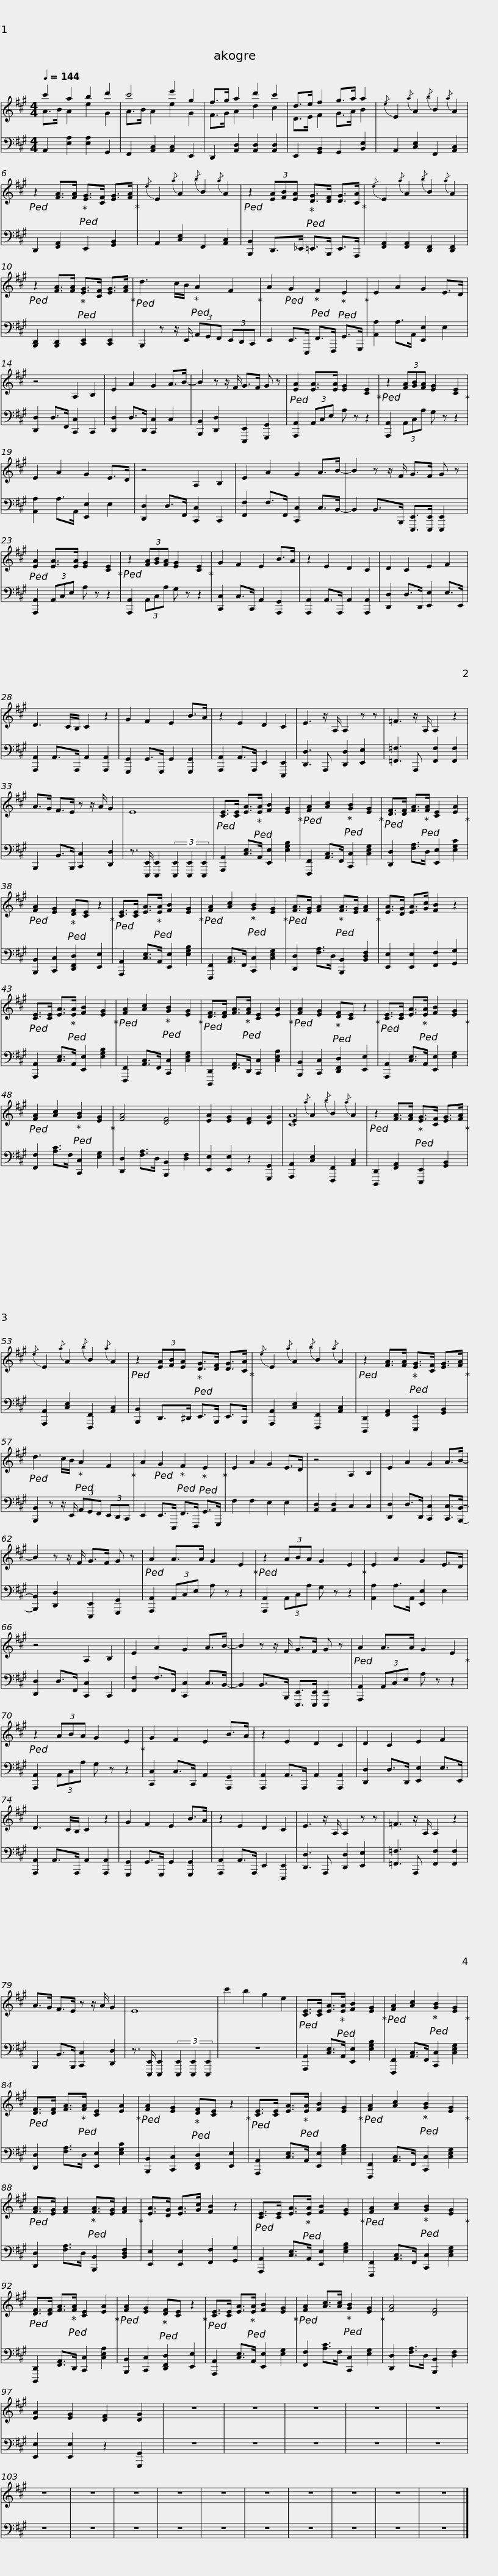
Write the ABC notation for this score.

X:1
%%score { ( 1 2 ) | 3 }
L:1/8
Q:1/4=144
M:4/4
I:linebreak $
K:A
V:1 treble
V:2 treble
V:3 bass
V:1
 c'2 a2 b2 d'2 | c'4 e'2 g2 | f>g a2 d'2 c'2 | d>e f2 g>a a2 |{/e} E2{/a} A2{/b} B2{/a} A2 |$ %5
!ped! z2 [FA]>[FA]!ped-up!!ped! [EG]>[CF] [EG]>[FA]!ped-up! |{/e} E2{/a} A2{/b} B2{/a} A2 |!ped! z2 (3[EA][FB][EA]!ped-up!!ped! [DG]>[DF] [DG]>[CA]!ped-up! |{/e} E2{/a} A2{/b} B2{/a} A2 |$!ped! z2 [FA]>[FA]!ped-up!!ped! [EG]>[CF] [EG]>[FA]!ped-up! | %10
!ped! d3 c/B/!ped-up!!ped! A2 F2!ped-up! | A2!ped! G2!ped-up!!ped! F2!ped-up!!ped! E2!ped-up! | E2 A2 G2 E>D | z4 A,2 B,2 |$ E2 A2 G2 A>B- | %15
 B2 z z/ F/ G>F G z |!ped! [EA]2 [EA]>[EA] [EG]2 [CE]2!ped-up! |!ped! z2 (3[FA][GB][FA] [EG]2 [CE]2!ped-up! | E2 A2 G2 E>D |$ z4 A,2 B,2 | %20
 E2 A2 G2 A>B- | B2 z z/ F/ G>F G z |!ped! [EA]2 [EA]>[EA] [EG]2 [CE]2!ped-up! |!ped! z2 (3[FA][GB][FA] [EG]2 [CE]2!ped-up! |$ G2 F2 E2 B>A | %25
 z2 E2 D2 C2 | D2 C2 E2 F2 | D3 C/B,/ C2 z2 | G2 F2 E2 B>A | z2 E2 D2 C2 |$ %30
 E3 z/ A,/ A,2 z z | =F3 z/ A,/ A,2 z2 | A>G F>E z z/ A/ G2 | E8 |!ped! [CE]>[CE] [EA]>!ped-up!!ped![EA] [FB]2 [EG]2!ped-up! |$ %35
!ped! [FA]2 [Ac]2!ped-up!!ped! [GB]2 [EG]2!ped-up! |!ped! [DF]>[DF] [FA]>!ped-up!!ped![FA] [CE]2 [EA]2!ped-up! |!ped! [FA]2 [EG]2!ped-up!!ped! [DF][CE] z2!ped-up! |!ped! [CE]>[CE] [EA]>!ped-up!!ped![EA] [FB]2 [EG]2!ped-up! |!ped! [FA]2 [Ac]2!ped-up!!ped! [GB]2 [EG]2!ped-up! | %40
!ped! [FA]>[EG] [FA]2!ped-up!!ped! [FA]>[EG] [FA]2!ped-up! |$ [EA]>[DG] [EA]>[Gc] [FB]2 z2 |!ped! [CE]>[CE] [EA]>!ped-up!!ped![EA] [FB]2 [EG]2!ped-up! |!ped! [FA]2 [Ac]2!ped-up!!ped! [GB]2 [EG]2!ped-up! |!ped! [DF]>[DF] [FA]>!ped-up!!ped![FA] [CE]2 [EA]2!ped-up! | %45
!ped! [FA]2 [EG]2!ped-up!!ped! [DF][CE] z2!ped-up! |!ped! [CE]>[CE] [EA]>!ped-up!!ped![EA] [FB]2 [EG]2!ped-up! |$!ped! [FA]2 [Ac]2!ped-up!!ped! [GB]2 [EG]2!ped-up! | [FA]4 [DF]4 | [EA]2 [EG]2 [DF]2 [DG]2 | %50
 E2{/a} A2{/b} B2{/a} A2 |!ped! z2 [FA]>[FA]!ped-up!!ped! [EG]>[CF] [EG]>[FA]!ped-up! |{/e} E2{/a} A2{/b} B2{/a} A2 |$!ped! z2 (3[EA][FB][EA]!ped-up!!ped! [DG]>[DF] [DG]>[CA]!ped-up! |{/e} E2{/a} A2{/b} B2{/a} A2 | %55
!ped! z2 [FA]>[FA]!ped-up!!ped! [EG]>[CF] [EG]>[FA]!ped-up! |!ped! d3 c/B/!ped-up!!ped! A2 F2!ped-up! |$ A2!ped! G2!ped-up!!ped! F2!ped-up!!ped! E2!ped-up! | E2 A2 G2 E>D | z4 A,2 B,2 | %60
 E2 A2 G2 A>B- | B2 z z/ F/ G>F G z |$!ped! A2 A>A G2 E2!ped-up! |!ped! z2 (3ABA G2 E2!ped-up! | E2 A2 G2 E>D | %65
 z4 A,2 B,2 | E2 A2 G2 A>B- |$ B2 z z/ F/ G>F G z |!ped! A2 A>A G2 E2!ped-up! |!ped! z2 (3ABA G2 E2!ped-up! | %70
 G2 F2 E2 B>A | z2 E2 D2 C2 |$ D2 C2 E2 F2 | D3 C/B,/ C2 z2 | G2 F2 E2 B>A | %75
 z2 E2 D2 C2 | E3 z/ A,/ A,2 z z | =F3 z/ A,/ A,2 z2 |$ A>G F>E z z/ A/ G2 | E8 | %80
 c'2 b2 g2 e2 |!ped! [CE]>[CE] [EA]>!ped-up!!ped![EA] [FB]2 [EG]2!ped-up! |!ped! [FA]2 [Ac]2!ped-up!!ped! [GB]2 [EG]2!ped-up! |$!ped! [DF]>[DF] [FA]>!ped-up!!ped![FA] [CE]2 [EA]2!ped-up! |!ped! [FA]2 [EG]2!ped-up!!ped! [DF][CE] z2!ped-up! | %85
!ped! [CE]>[CE] [EA]>!ped-up!!ped![EA] [FB]2 [EG]2!ped-up! |!ped! [FA]2 [Ac]2!ped-up!!ped! [GB]2 [EG]2!ped-up! |!ped! [FA]>[EG] [FA]2!ped-up!!ped! [FA]>[EG] [FA]2!ped-up! | [EA]>[DG] [EA]>[Gc] [FB]2 z2 |$!ped! [CE]>[CE] [EA]>!ped-up!!ped![EA] [FB]2 [EG]2!ped-up! | %90
!ped! [FA]2 [Ac]2!ped-up!!ped! [GB]2 [EG]2!ped-up! |!ped! [DF]>[DF] [FA]>!ped-up!!ped![FA] [CE]2 [EA]2!ped-up! |!ped! [FA]2 [EG]2!ped-up!!ped! [DF][CE] z2!ped-up! |!ped! [CE]>[CE] [EA]>!ped-up!!ped![EA] [FB]2 [EG]2!ped-up! |!ped! [FA]2 [Ac]>[Ac]!ped-up!!ped! [GB]2 [EG]2!ped-up! |$ %95
 [FA]4 [DF]4 | [EA]2 [EG]2 [DF]2 [DG]2 | z8 | z8 | z8 | %100
 z8 | z8 | z8 | z8 | z8 | %105
 z8 | z8 | z8 | z8 | z8 |$ %110
 z8 | z8 |] %112
V:2
 A>B A2 e2 G2 | A>B A2 e2 G2 | F>G A2 d2 c2 | D>E F2 G>A B2 | x8 |$ %5
 x8 | x8 | x8 | x8 |$ x8 | %10
 x8 | x8 | x8 | x8 |$ x8 | %15
 x8 | x8 | x8 | x8 |$ x8 | %20
 x8 | x8 | x8 | x8 |$ x8 | %25
 x8 | x8 | x8 | x8 | x8 |$ %30
 x8 | x8 | x8 | x8 | x8 |$ %35
 x8 | x8 | x8 | x8 | x8 | %40
 x8 |$ x8 | x8 | x8 | x8 | %45
 x8 | x8 |$ x8 | x8 | x8 | %50
 [CA]8 | x8 | x8 |$ x8 | x8 | %55
 x8 | x8 |$ x8 | x8 | x8 | %60
 x8 | x8 |$ x8 | x8 | x8 | %65
 x8 | x8 |$ x8 | x8 | x8 | %70
 x8 | x8 |$ x8 | x8 | x8 | %75
 x8 | x8 | x8 |$ x8 | x8 | %80
 x8 | x8 | x8 |$ x8 | x8 | %85
 x8 | x8 | x8 | x8 |$ x8 | %90
 x8 | x8 | x8 | x8 | x8 |$ %95
 x8 | x8 | x8 | x8 | x8 | %100
 x8 | x8 | x8 | x8 | x8 | %105
 x8 | x8 | x8 | x8 | x8 |$ %110
 x8 | x8 |] %112
V:3
 A,,2 [E,A,]2 [E,A,]2 G,,2 | F,,2 [A,,C,]2 [A,,C,]2 E,,2 | D,,2 [A,,D,]2 [A,,D,]2 [A,,D,]2 | E,,2 [G,,B,,]2 G,,2 [B,,E,]2 | A,,2 [C,E,]2 F,,2 [A,,C,]2 |$ %5
 D,,2 [F,,A,,]2 E,,2 [G,,B,,]2 | A,,2 [C,E,]2 F,,2 [A,,C,]2 | [B,,,B,,]2 D,,>_E,, =E,,>B,,, E,,>A,,, | [F,,A,,]2 [F,,A,,]2 [D,,F,,]2 [D,,F,,]2 |$ [B,,,D,,]2 [B,,,D,,]2 [C,,E,,]2 [C,,E,,]2 | %10
 B,,,2 z z/ E,,/ (3A,,G,,F,, (3E,,D,,C,, | E,,2 E,,>E,,, F,,>F,,, G,,>G,,, | [A,,A,]2 A,>A,, [E,,E,]2 E,2 | [D,,D,]2 D,>F,, [C,,C,]2 C,,2 |$ [D,,D,]2 D,>D,, [C,,C,]2 C,2 | %15
 [B,,,B,,]2 [D,,D,]2 [E,,,E,,]2 [G,,,G,,]2 | [A,,,A,,]2 (3A,,C,E, A, z z2 | [A,,,A,,]2 (3A,,C,A, G, z z2 | [A,,A,]2 A,>A,, [E,,E,]2 E,2 |$ [D,,D,]2 D,>F,, [C,,C,]2 C,,2 | %20
 [F,,F,]2 F,>F,, [C,,C,]2 C,>B,,- | B,,2 B,,>B,,, [E,,,E,,]>[E,,,E,,] [E,,,E,,]2 | [A,,,A,,]2 (3A,,C,E, A, z z2 | [A,,,A,,]2 (3A,,C,A, G, z z2 |$ [C,,C,]2 C,>C,, A,,2 [A,,,G,,]2 | %25
 [A,,,A,,]2 A,,>A,,, A,,2 [A,,,A,,]2 | [D,,D,]2 D,>D,, [E,,E,]2 E,>E,, | [A,,,A,,]2 A,,>A,,, A,,2 [A,,,A,,]2 | [G,,,G,,]2 G,,>G,,, G,,2 [G,,,G,,]2 | [A,,,A,,]2 A,,>A,,, E,,2 [E,,,E,,]2 |$ %30
 [D,,D,]3 A,,, [D,,D,]2 [E,,E,]2 | [=F,,=F,]3 A,,, [F,,F,]2 [F,,F,]2 | B,,,2 B,,>B,,, [C,,C,]2 [D,,D,]2 | z3/2 [E,,,E,,]/ [E,,,E,,]2 (3[E,,,E,,]2 [E,,,E,,]2 [E,,,E,,]2 | [A,,,A,,]2 [C,E,]>A,, [E,,E,]2 [E,G,B,]2 |$ %35
 [F,,,F,,]2 [A,,C,]>F,, [C,,C,]2 [C,E,G,]2 | [D,,D,]2 [F,A,]>D, [E,,E,]2 [E,G,C]2 | [B,,,B,,]2 [C,,C,]2 [D,,F,,D,]2 [E,,E,]2 | [A,,,A,,]2 [C,E,]>A,, [E,,E,]2 [E,G,B,]2 | [F,,,F,,]2 [A,,C,]>F,, [C,,C,]2 [C,E,G,]2 | %40
 [D,,D,]2 [F,A,]>D, [B,,,B,,]2 [B,,D,F,]2 |$ [E,,E,]2 [E,,E,]2 [F,,F,]2 [G,,G,]2 | [A,,,A,,]2 [C,E,]>A,, [E,,E,]2 [E,G,B,]2 | [F,,,F,,]2 [A,,C,]>F,, [C,,C,]2 [C,E,G,]2 | [D,,,D,,]2 [F,,A,,]>D,, [C,,C,]2 [C,E,A,]2 | %45
 [B,,,B,,]2 [C,,C,]2 [D,,F,,D,]2 [E,,E,]2 | [A,,,A,,]2 [C,E,]>A,, [E,,E,]2 [E,G,]2 |$ [F,,F,]2 [A,C]>F, [C,,C,]2 [E,G,]2 | [D,,D,]2 [F,A,]>D, [B,,,B,,]2 [D,F,]2 | [E,,E,]2 [E,,E,]2 z2 [G,,,G,,]2 | %50
 [A,,,A,,]2 [C,E,]2 [F,,,F,,]2 [A,,C,]2 | [D,,,D,,]2 [F,,A,,]2 [E,,,E,,]2 [G,,B,,]2 | [A,,,A,,]2 [C,E,]2 [F,,,F,,]2 [A,,C,]2 |$ [B,,,B,,]2 D,,>^D,, E,,>B,,, E,,>B,,, | [A,,,A,,]2 [C,E,]2 [F,,,F,,]2 [A,,C,]2 | %55
 [D,,,D,,]2 [F,,A,,]2 [E,,,E,,]2 [G,,B,,]2 | [B,,,B,,]2 z z/ E,,/ (3A,,G,,F,, (3E,,D,,C,, |$ E,,2 E,,>E,,, F,,>F,,, G,,>G,,, | F,2 F,2 E,2 E,2 | [A,,D,]2 [A,,D,]2 C,2 C,2 | %60
 [D,,D,]2 D,>D,, [C,,C,]2 [C,,C,]>[B,,,B,,]- | [B,,,B,,]2 [D,,D,]2 [E,,,E,,]2 [G,,,G,,]2 |$ [A,,,A,,]2 (3A,,C,E, A, z z2 | [A,,,A,,]2 (3A,,C,A, G, z z2 | [A,,A,]2 A,>A,, [E,,E,]2 E,2 | %65
 [D,,D,]2 D,>F,, [C,,C,]2 C,,2 | [F,,F,]2 F,>F,, [C,,C,]2 C,>B,,- |$ B,,2 B,,>B,,, [E,,,E,,]>[E,,,E,,] [E,,,E,,]2 | [A,,,A,,]2 (3A,,C,E, A, z z2 | [A,,,A,,]2 (3A,,C,A, G, z z2 | %70
 [C,,C,]2 C,>C,, A,,2 [A,,,G,,]2 | [A,,,A,,]2 A,,>A,,, A,,2 [A,,,A,,]2 |$ [D,,D,]2 D,>D,, [E,,E,]2 E,>E,, | [A,,,A,,]2 A,,>A,,, A,,2 [A,,,A,,]2 | [G,,,G,,]2 G,,>G,,, G,,2 [G,,,G,,]2 | %75
 [A,,,A,,]2 A,,>A,,, E,,2 [E,,,E,,]2 | [D,,D,]3 A,,, [D,,D,]2 [E,,E,]2 | [=F,,=F,]3 A,,, [F,,F,]2 [F,,F,]2 |$ B,,,2 B,,>B,,, [C,,C,]2 [D,,D,]2 | z3/2 [E,,,E,,]/ [E,,,E,,]2 (3[E,,,E,,]2 [E,,,E,,]2 [E,,,E,,]2 | %80
 z8 | [A,,,A,,]2 [C,E,]>A,, [E,,E,]2 [E,G,B,]2 | [F,,,F,,]2 [A,,C,]>F,, [C,,C,]2 [C,E,G,]2 |$ [D,,D,]2 [F,A,]>D, [E,,E,]2 [E,G,C]2 | [B,,,B,,]2 [C,,C,]2 [D,,F,,D,]2 [E,,E,]2 | %85
 [A,,,A,,]2 [C,E,]>A,, [E,,E,]2 [E,G,B,]2 | [F,,,F,,]2 [A,,C,]>F,, [C,,C,]2 [C,E,G,]2 | [D,,D,]2 [F,A,]>D, [B,,,B,,]2 [B,,D,F,]2 | [E,,E,]2 [E,,E,]2 [F,,F,]2 [G,,G,]2 |$ [A,,,A,,]2 [C,E,]>A,, [E,,E,]2 [E,G,B,]2 | %90
 [F,,,F,,]2 [A,,C,]>F,, [C,,C,]2 [C,E,G,]2 | [D,,,D,,]2 [F,,A,,]>D,, [C,,C,]2 [C,E,A,]2 | [B,,,B,,]2 [C,,C,]2 [D,,F,,D,]2 [E,,E,]2 | [A,,,A,,]2 [C,E,]>A,, [E,,E,]2 [E,G,]2 | [F,,F,]2 [A,C]>F, [C,,C,]2 [E,G,]2 |$ %95
 [D,,D,]2 [F,A,]>D, [B,,,B,,]2 [D,F,]2 | [E,,E,]2 [E,,E,]2 z2 [G,,,G,,]2 | z8 | z8 | z8 | %100
 z8 | z8 | z8 | z8 | z8 | %105
 z8 | z8 | z8 | z8 | z8 |$ %110
 z8 | z8 |] %112
